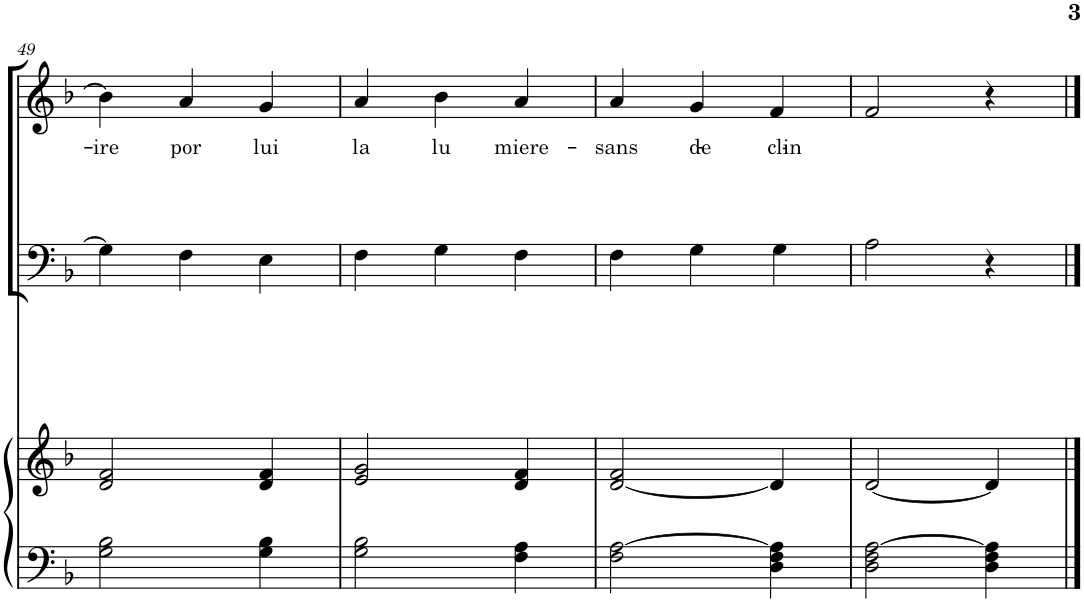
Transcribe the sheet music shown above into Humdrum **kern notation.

**kern	**kern	**kern	**kern	**text	**text
*part3	*part3	*part2	*part1	*part1	*part1
*staff4	*staff3	*staff2	*staff1	*staff1	*staff1
*I"Organ	*	*I"T B	*I"S A	*	*
!!LO:PB:g=z
*clefF4	*clefG2	*clefF4	*clefG2	*	*
*k[b-]	*k[b-]	*k[b-]	*k[b-]	*	*
*M3/4	*M3/4	*M3/4	*M3/4	*	*
=49	=49	=49	=49	=49	=49
!	!	!	!	!LO:LY:b	!
2G\ 2B-\	2d/ 2f/	4G\]	4b-\]	-ire	.
!	!	!	!	!LO:LY:b	!
.	.	4F\	4a/	por	.
!	!	!	!	!LO:LY:b	!
4G\ 4B-\	4d/ 4f/	4E\	4g/	lui	.
=50	=50	=50	=50	=50	=50
!	!	!	!	!LO:LY:b	!
2G\ 2B-\	2e/ 2g/	4F\	4a/	la	.
!	!	!	!	!LO:LY:b	!
.	.	4G\	4b-\	lu	.
!	!	!	!	!LO:LY:b	!
4F\ 4A\	4d/ 4f/	4F\	4a/	miere-	.
=51	=51	=51	=51	=51	=51
!	!	!	!	!LO:LY:b	!
2F\ [2A\	[2d/ 2f/	4F\	4a/	sans	.
!	!	!	!	!LO:LY:b	!
.	.	4G\	4g/	de-	.
!	!	!	!	!	!LO:LY:b
4D\ 4F\ 4A\]	4d/]	4A\	4f/	.	clin-
=52	=52	=52	=52	=52	=52
2D\ 2F\ [2A\	[2d/	2A\	2f/	.	.
4D\ 4F\ 4A\]	4d/]	4r	4r	.	.
==	==	==	==	==	==
*-	*-	*-	*-	*-	*-
